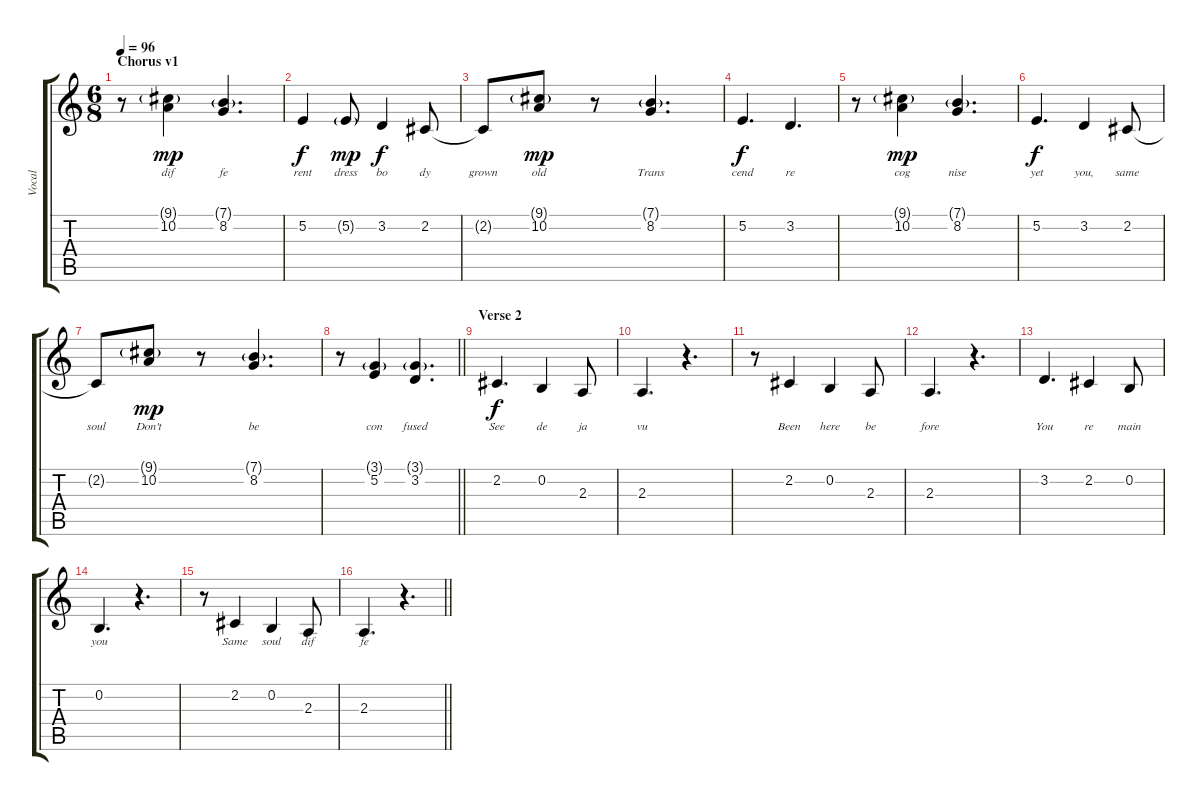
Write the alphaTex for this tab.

\track ("Vocal" "Vocal") {instrument acousticgrandpiano}
\staff {score tabs}
\tuning (E4 B3 G3 D3 A2 E2) {hide}
\ts (6 8)
\section ("" "Chorus v1")
\tempo 96
\clef g2
\ks c
r.8{dy f} (9.1{g} 10.2).4{lyrics (0 "dif") lyrics (1 "") lyrics (2 "") lyrics (3 "") lyrics (4 "") dy mp} (7.1{g} 8.2).4{d lyrics (0 "fe") lyrics (1 "") lyrics (2 "") lyrics (3 "") lyrics (4 "")} |
5.2.4{lyrics (0 "rent") lyrics (1 "") lyrics (2 "") lyrics (3 "") lyrics (4 "") dy f} 5.2{g}.8{lyrics (0 "dress") lyrics (1 "") lyrics (2 "") lyrics (3 "") lyrics (4 "") dy mp} 3.2.4{lyrics (0 "bo") lyrics (1 "") lyrics (2 "") lyrics (3 "") lyrics (4 "") dy f} 2.2.8{lyrics (0 "dy") lyrics (1 "") lyrics (2 "") lyrics (3 "") lyrics (4 "")} |
2.2{t}.8{lyrics (0 "grown") lyrics (1 "") lyrics (2 "") lyrics (3 "") lyrics (4 "")} (9.1{g} 10.2).8{lyrics (0 "old") lyrics (1 "") lyrics (2 "") lyrics (3 "") lyrics (4 "") dy mp} r.8 (7.1{g} 8.2).4{d lyrics (0 "Trans") lyrics (1 "") lyrics (2 "") lyrics (3 "") lyrics (4 "")} |
5.2.4{d lyrics (0 "cend") lyrics (1 "") lyrics (2 "") lyrics (3 "") lyrics (4 "") dy f} 3.2.4{d lyrics (0 "re") lyrics (1 "") lyrics (2 "") lyrics (3 "") lyrics (4 "")} |
r.8 (9.1{g} 10.2).4{lyrics (0 "cog") lyrics (1 "") lyrics (2 "") lyrics (3 "") lyrics (4 "") dy mp} (7.1{g} 8.2).4{d lyrics (0 "nise") lyrics (1 "") lyrics (2 "") lyrics (3 "") lyrics (4 "")} |
5.2.4{d lyrics (0 "yet") lyrics (1 "") lyrics (2 "") lyrics (3 "") lyrics (4 "") dy f} 3.2.4{lyrics (0 "you,") lyrics (1 "") lyrics (2 "") lyrics (3 "") lyrics (4 "")} 2.2.8{lyrics (0 "same") lyrics (1 "") lyrics (2 "") lyrics (3 "") lyrics (4 "")} |
2.2{t}.8{lyrics (0 "soul") lyrics (1 "") lyrics (2 "") lyrics (3 "") lyrics (4 "")} (9.1{g} 10.2).8{lyrics (0 "Don't") lyrics (1 "") lyrics (2 "") lyrics (3 "") lyrics (4 "") dy mp} r.8 (7.1{g} 8.2).4{d lyrics (0 "be") lyrics (1 "") lyrics (2 "") lyrics (3 "") lyrics (4 "")} |
\barLineRight lightlight
r.8 (3.1{g} 5.2).4{lyrics (0 "con") lyrics (1 "") lyrics (2 "") lyrics (3 "") lyrics (4 "")} (3.1{g} 3.2).4{d lyrics (0 "fused") lyrics (1 "") lyrics (2 "") lyrics (3 "") lyrics (4 "")} |
\section ("" "Verse 2")
2.2.4{d lyrics (0 "See") lyrics (1 "") lyrics (2 "") lyrics (3 "") lyrics (4 "") dy f} 0.2.4{lyrics (0 "de") lyrics (1 "") lyrics (2 "") lyrics (3 "") lyrics (4 "")} 2.3.8{lyrics (0 "ja") lyrics (1 "") lyrics (2 "") lyrics (3 "") lyrics (4 "")} |
2.3.4{d lyrics (0 "vu") lyrics (1 "") lyrics (2 "") lyrics (3 "") lyrics (4 "")} r.4{d} |
r.8 2.2.4{lyrics (0 "Been") lyrics (1 "") lyrics (2 "") lyrics (3 "") lyrics (4 "")} 0.2.4{lyrics (0 "here") lyrics (1 "") lyrics (2 "") lyrics (3 "") lyrics (4 "")} 2.3.8{lyrics (0 "be") lyrics (1 "") lyrics (2 "") lyrics (3 "") lyrics (4 "")} |
2.3.4{d lyrics (0 "fore") lyrics (1 "") lyrics (2 "") lyrics (3 "") lyrics (4 "")} r.4{d} |
3.2.4{d lyrics (0 "You") lyrics (1 "") lyrics (2 "") lyrics (3 "") lyrics (4 "")} 2.2.4{lyrics (0 "re") lyrics (1 "") lyrics (2 "") lyrics (3 "") lyrics (4 "")} 0.2.8{lyrics (0 "main") lyrics (1 "") lyrics (2 "") lyrics (3 "") lyrics (4 "")} |
0.2.4{d lyrics (0 "you") lyrics (1 "") lyrics (2 "") lyrics (3 "") lyrics (4 "")} r.4{d} |
r.8 2.2.4{lyrics (0 "Same") lyrics (1 "") lyrics (2 "") lyrics (3 "") lyrics (4 "")} 0.2.4{lyrics (0 "soul") lyrics (1 "") lyrics (2 "") lyrics (3 "") lyrics (4 "")} 2.3.8{lyrics (0 "dif") lyrics (1 "") lyrics (2 "") lyrics (3 "") lyrics (4 "")} |
\barLineRight lightlight
2.3.4{d lyrics (0 "fe") lyrics (1 "") lyrics (2 "") lyrics (3 "") lyrics (4 "")} r.4{d}
